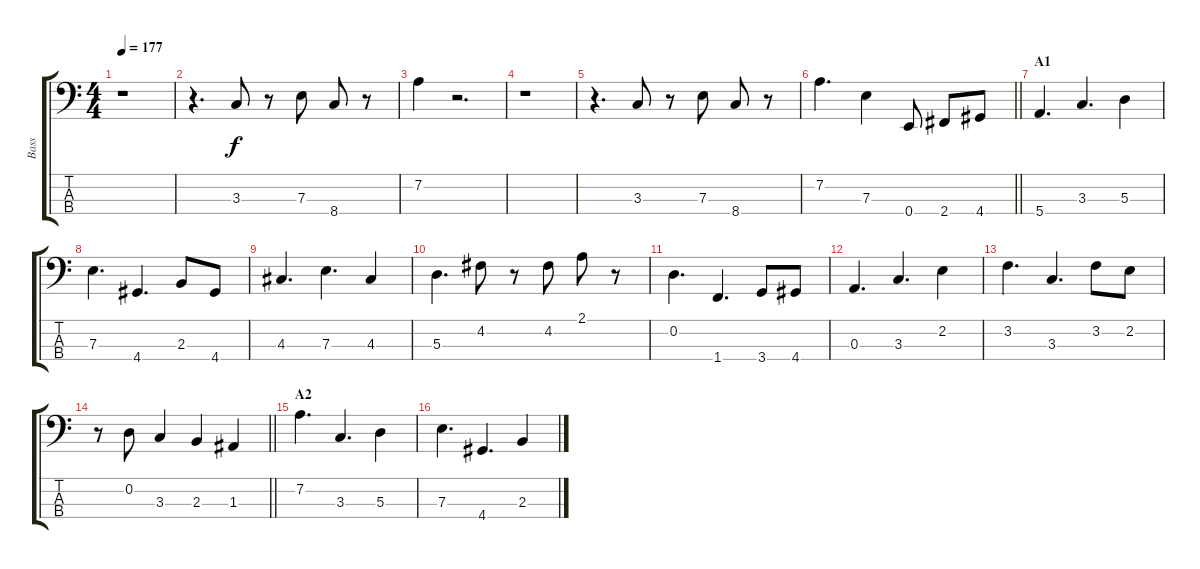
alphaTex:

\track ("Bass" "Bass") {instrument electricbassfinger}
\staff {score tabs}
\tuning (G2 D2 A1 E1) {hide}
\ts (4 4)
\tempo 177
\clef f4
\ks c
r.1{dy f instrument electricbassfinger} |
r.4{d} 3.3.8 r.8 7.3.8 8.4.8 r.8 |
7.2.4 r.2{d} |
r.1 |
r.4{d} 3.3.8 r.8 7.3.8 8.4.8 r.8 |
\barLineRight lightlight
7.2.4{d} 7.3.4 0.4.8 2.4.8 4.4.8 |
\section ("" "A1")
5.4.4{d} 3.3.4{d} 5.3.4 |
7.3.4{d} 4.4.4{d} 2.3.8 4.4.8 |
4.3.4{d} 7.3.4{d} 4.3.4 |
5.3.4{d} 4.2.8 r.8 4.2.8 2.1.8 r.8 |
0.2.4{d} 1.4.4{d} 3.4.8 4.4.8 |
0.3.4{d} 3.3.4{d} 2.2.4 |
3.2.4{d} 3.3.4{d} 3.2.8 2.2.8 |
\barLineRight lightlight
r.8 0.2.8 3.3.4 2.3.4 1.3.4 |
\section ("" "A2")
7.2.4{d} 3.3.4{d} 5.3.4 |
7.3.4{d} 4.4.4{d} 2.3.4
